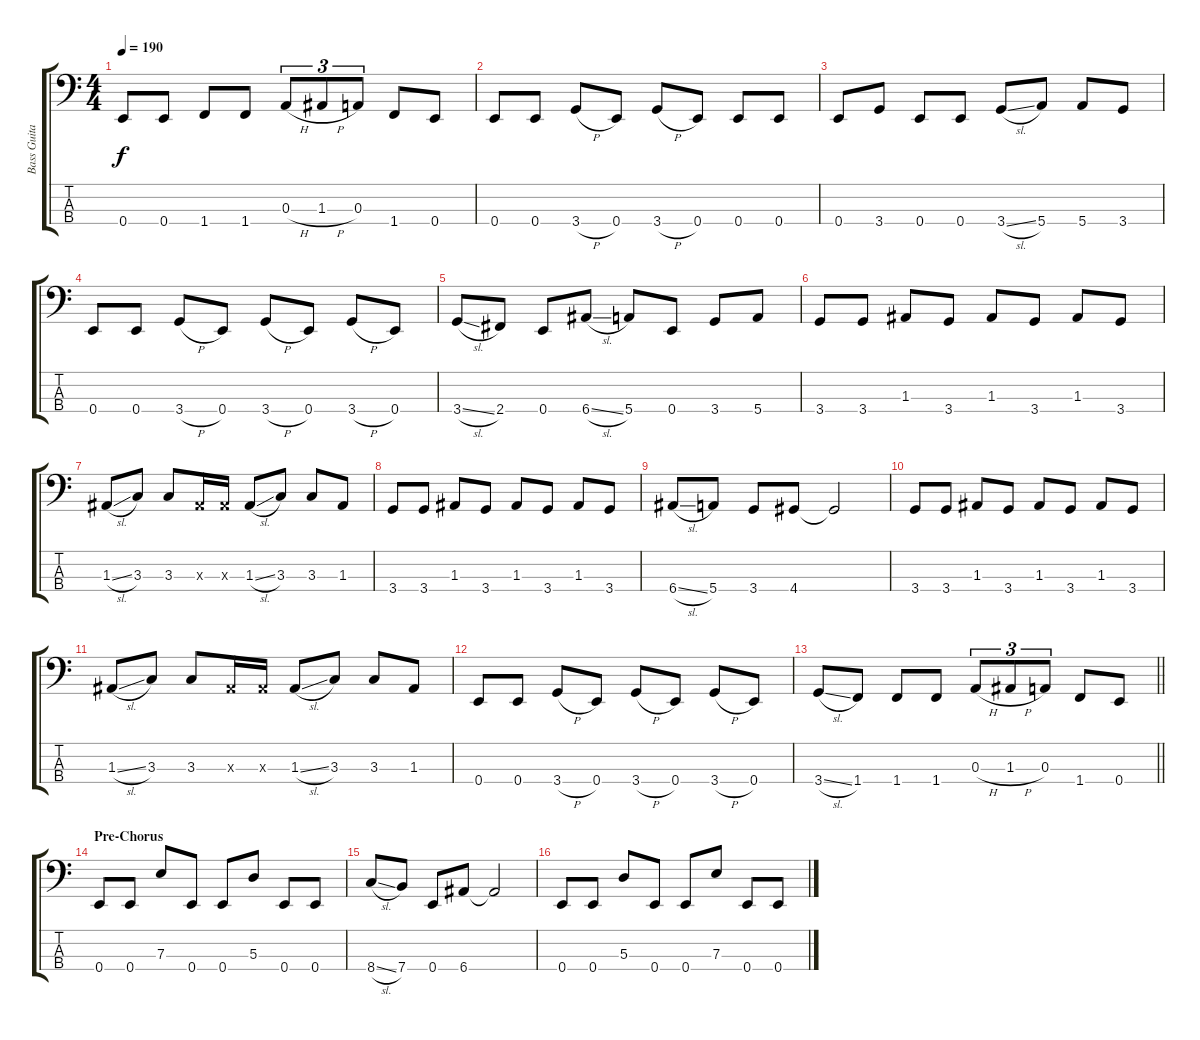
\track ("Bass Guitar" "Bass Guita") {instrument electricbassfinger}
\staff {score tabs}
\tuning (G2 D2 A1 E1) {hide}
\ts (4 4)
\tempo 190
\clef f4
\ks c
0.4.8{dy f} 0.4.8 1.4.8 1.4.8 0.3{h}.8{tu (3 2)} 1.3{h}.8{tu (3 2)} 0.3.8{tu (3 2)} 1.4.8 0.4.8 |
0.4.8 0.4.8 3.4{h}.8 0.4.8 3.4{h}.8 0.4.8 0.4.8 0.4.8 |
0.4.8 3.4.8 0.4.8 0.4.8 3.4{sl}.8 5.4.8 5.4.8 3.4.8 |
0.4.8 0.4.8 3.4{h}.8 0.4.8 3.4{h}.8 0.4.8 3.4{h}.8 0.4.8 |
3.4{sl}.8 2.4.8 0.4.8 6.4{sl}.8 5.4.8 0.4.8 3.4.8 5.4.8 |
3.4.8 3.4.8 1.3.8 3.4.8 1.3.8 3.4.8 1.3.8 3.4.8 |
1.3{sl}.8 3.3.8 3.3.8 1.3{x}.16 1.3{x}.16 1.3{sl}.8 3.3.8 3.3.8 1.3.8 |
3.4.8 3.4.8 1.3.8 3.4.8 1.3.8 3.4.8 1.3.8 3.4.8 |
6.4{sl}.8 5.4.8 3.4.8 4.4.8 4.4{t}.2 |
3.4.8 3.4.8 1.3.8 3.4.8 1.3.8 3.4.8 1.3.8 3.4.8 |
1.3{sl}.8 3.3.8 3.3.8 1.3{x}.16 1.3{x}.16 1.3{sl}.8 3.3.8 3.3.8 1.3.8 |
0.4.8 0.4.8 3.4{h}.8 0.4.8 3.4{h}.8 0.4.8 3.4{h}.8 0.4.8 |
\barLineRight lightlight
3.4{sl}.8 1.4.8 1.4.8 1.4.8 0.3{h}.8{tu (3 2)} 1.3{h}.8{tu (3 2)} 0.3.8{tu (3 2)} 1.4.8 0.4.8 |
\section ("" "Pre-Chorus")
0.4.8 0.4.8 7.3.8 0.4.8 0.4.8 5.3.8 0.4.8 0.4.8 |
8.4{sl}.8 7.4.8 0.4.8 6.4.8 6.4{t}.2 |
0.4.8 0.4.8 5.3.8 0.4.8 0.4.8 7.3.8 0.4.8 0.4.8
